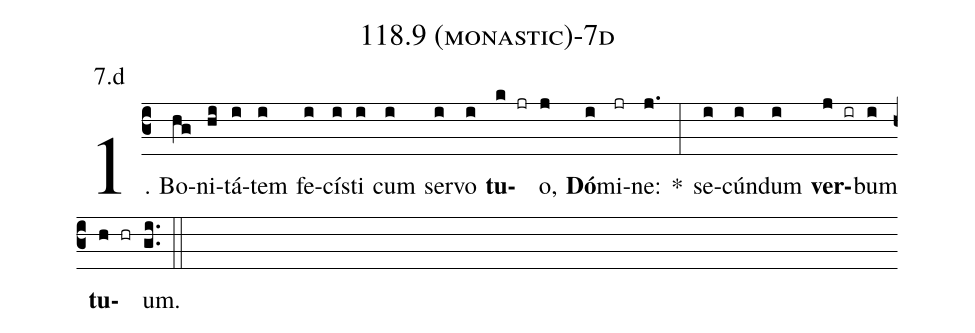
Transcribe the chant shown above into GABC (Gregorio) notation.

name: 118.9 (monastic)-7d;
annotation: 7.d;
%%
(c3)1. Bo(hg)ni(hi)tá(i)tem(i) fe(i)cís(i)ti(i) cum(i) ser(i)vo(i) <b>tu</b>(k jr)o,(j) <b>Dó</b>(i)mi(jr)ne:(j.) *(:) se(i)cún(i)dum(i) <b>ver</b>(j ir)bum(i) <b>tu</b>(h hr)um.(gi..) (::)
